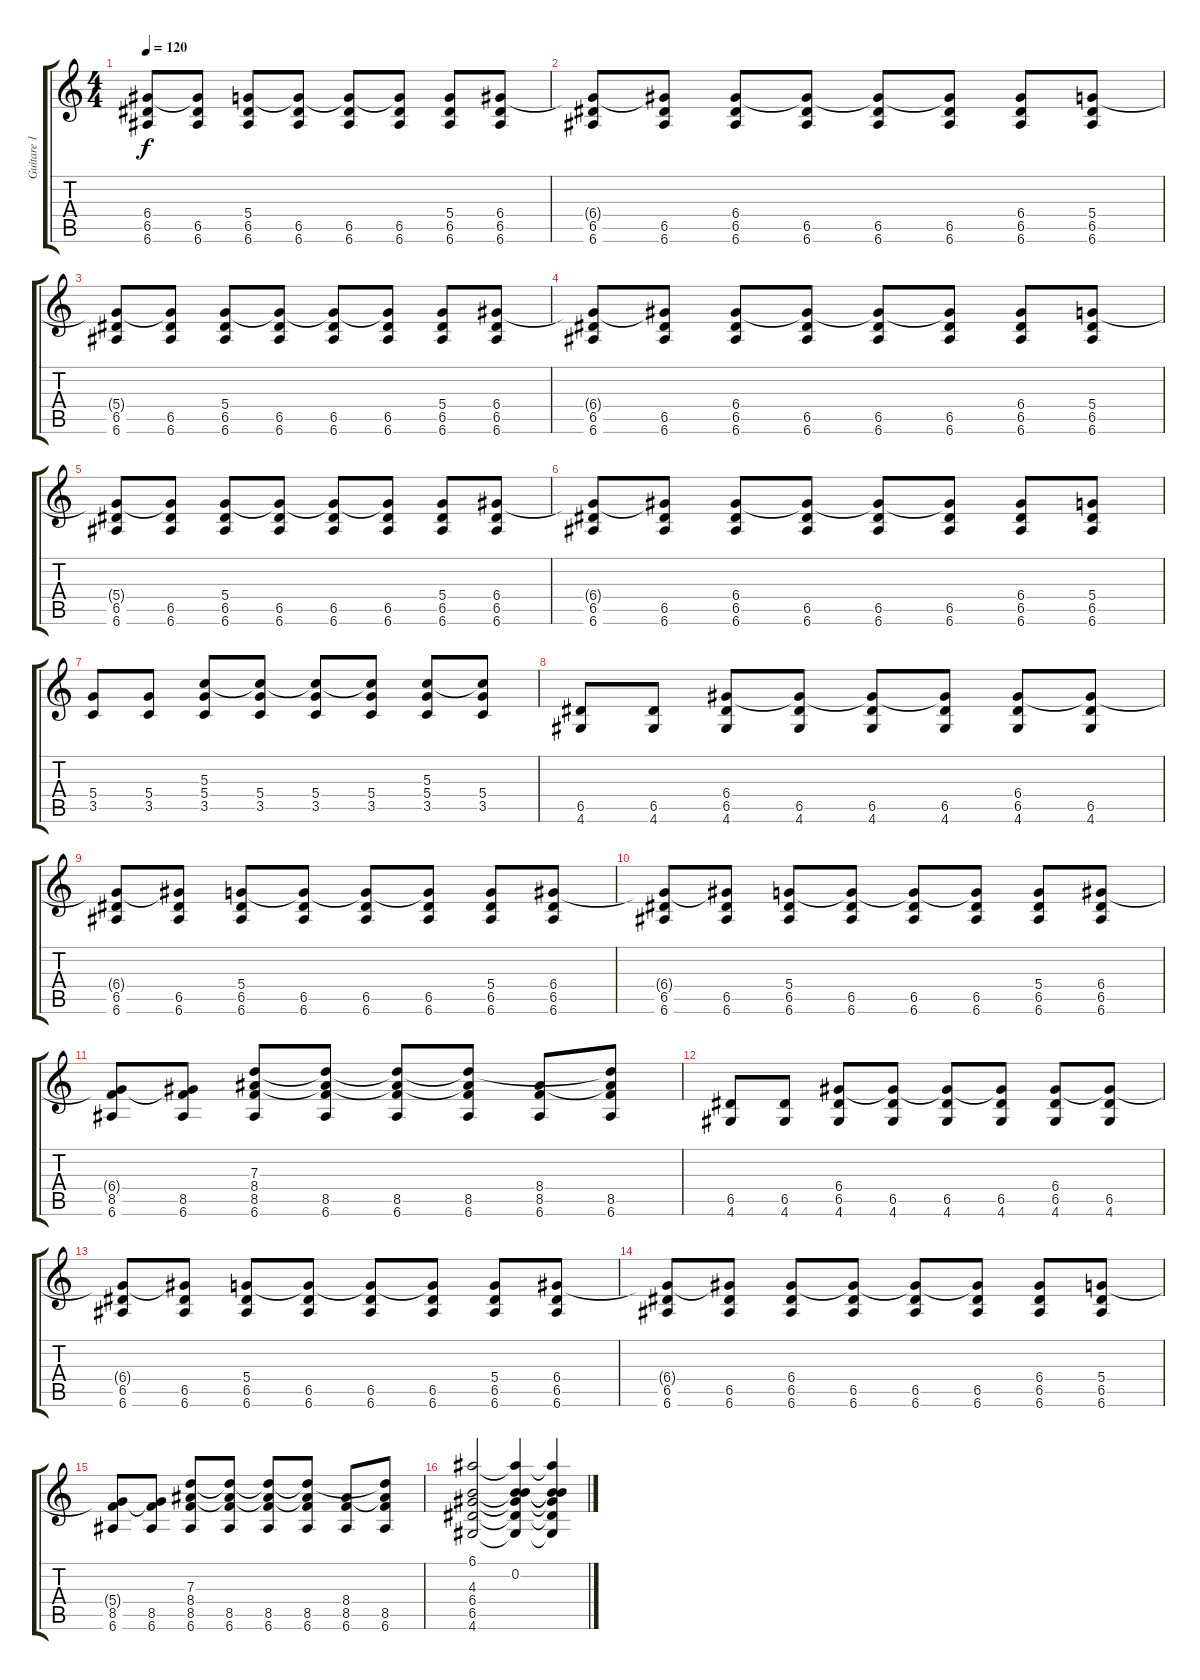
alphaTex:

\track ("Guitare 1 - Tom" "Guitare 1 ") {instrument acousticguitarsteel}
\staff {score tabs}
\tuning (E4 B3 G3 D3 A2 E2) {hide}
\ts (4 4)
\tempo 120
\clef g2
\ks c
(6.4{t} 6.5 6.6).8{dy f} (6.4{t} 6.5 6.6).8 (5.4 6.5 6.6).8 (5.4{t} 6.5 6.6).8 (5.4{t} 6.5 6.6).8 (5.4{t} 6.5 6.6).8 (5.4 6.5 6.6).8 (6.4 6.5 6.6).8 |
(6.4{t} 6.5 6.6).8 (6.4{t} 6.5 6.6).8 (6.4 6.5 6.6).8 (6.4{t} 6.5 6.6).8 (6.4{t} 6.5 6.6).8 (6.4{t} 6.5 6.6).8 (6.4 6.5 6.6).8 (5.4 6.5 6.6).8 |
(5.4{t} 6.5 6.6).8 (5.4{t} 6.5 6.6).8 (5.4 6.5 6.6).8 (5.4{t} 6.5 6.6).8 (5.4{t} 6.5 6.6).8 (5.4{t} 6.5 6.6).8 (5.4 6.5 6.6).8 (6.4 6.5 6.6).8 |
(6.4{t} 6.5 6.6).8 (6.4{t} 6.5 6.6).8 (6.4 6.5 6.6).8 (6.4{t} 6.5 6.6).8 (6.4{t} 6.5 6.6).8 (6.4{t} 6.5 6.6).8 (6.4 6.5 6.6).8 (5.4 6.5 6.6).8 |
(5.4{t} 6.5 6.6).8 (5.4{t} 6.5 6.6).8 (5.4 6.5 6.6).8 (5.4{t} 6.5 6.6).8 (5.4{t} 6.5 6.6).8 (5.4{t} 6.5 6.6).8 (5.4 6.5 6.6).8 (6.4 6.5 6.6).8 |
(6.4{t} 6.5 6.6).8 (6.4{t} 6.5 6.6).8 (6.4 6.5 6.6).8 (6.4{t} 6.5 6.6).8 (6.4{t} 6.5 6.6).8 (6.4{t} 6.5 6.6).8 (6.4 6.5 6.6).8 (5.4 6.5 6.6).8 |
(5.4 3.5).8 (5.4 3.5).8 (5.3 5.4 3.5).8 (5.3{t} 5.4 3.5).8 (5.3{t} 5.4 3.5).8 (5.3{t} 5.4 3.5).8 (5.3 5.4 3.5).8 (5.3{t} 5.4 3.5).8 |
(6.5 4.6).8 (6.5 4.6).8 (6.4 6.5 4.6).8 (6.4{t} 6.5 4.6).8 (6.4{t} 6.5 4.6).8 (6.4{t} 6.5 4.6).8 (6.4 6.5 4.6).8 (6.4{t} 6.5 4.6).8 |
(6.4{t} 6.5 6.6).8 (6.4{t} 6.5 6.6).8 (5.4 6.5 6.6).8 (5.4{t} 6.5 6.6).8 (5.4{t} 6.5 6.6).8 (5.4{t} 6.5 6.6).8 (5.4 6.5 6.6).8 (6.4 6.5 6.6).8 |
(6.4{t} 6.5 6.6).8 (6.4{t} 6.5 6.6).8 (5.4 6.5 6.6).8 (5.4{t} 6.5 6.6).8 (5.4{t} 6.5 6.6).8 (5.4{t} 6.5 6.6).8 (5.4 6.5 6.6).8 (6.4 6.5 6.6).8 |
(6.4{t} 8.5 6.6).8 (6.4{t} 8.5 6.6).8 (7.3 8.4 8.5 6.6).8 (7.3{t} 8.4{t} 8.5 6.6).8 (7.3{t} 8.4{t} 8.5 6.6).8 (7.3{t} 8.4{t} 8.5 6.6).8 (8.4 8.5 6.6).8 (7.3{t} 8.4{t} 8.5 6.6).8 |
(6.5 4.6).8 (6.5 4.6).8 (6.4 6.5 4.6).8 (6.4{t} 6.5 4.6).8 (6.4{t} 6.5 4.6).8 (6.4{t} 6.5 4.6).8 (6.4 6.5 4.6).8 (6.4{t} 6.5 4.6).8 |
(6.4{t} 6.5 6.6).8 (6.4{t} 6.5 6.6).8 (5.4 6.5 6.6).8 (5.4{t} 6.5 6.6).8 (5.4{t} 6.5 6.6).8 (5.4{t} 6.5 6.6).8 (5.4 6.5 6.6).8 (6.4 6.5 6.6).8 |
(6.4{t} 6.5 6.6).8 (6.4{t} 6.5 6.6).8 (6.4 6.5 6.6).8 (6.4{t} 6.5 6.6).8 (6.4{t} 6.5 6.6).8 (6.4{t} 6.5 6.6).8 (6.4 6.5 6.6).8 (5.4 6.5 6.6).8 |
(5.4{t} 8.5 6.6).8 (5.4{t} 8.5 6.6).8 (7.3 8.4 8.5 6.6).8 (7.3{t} 8.4{t} 8.5 6.6).8 (7.3{t} 8.4{t} 8.5 6.6).8 (7.3{t} 8.4{t} 8.5 6.6).8 (8.4 8.5 6.6).8 (7.3{t} 8.4{t} 8.5 6.6).8 |
(6.1 4.3 6.4 6.5 4.6).2 (6.1{t} 0.2 4.3{t} 6.4{t} 6.5{t} 4.6{t}).4 (6.1{t} 0.2{t} 4.3{t} 6.4{t} 6.5{t} 4.6{t}).4{volume 0}
